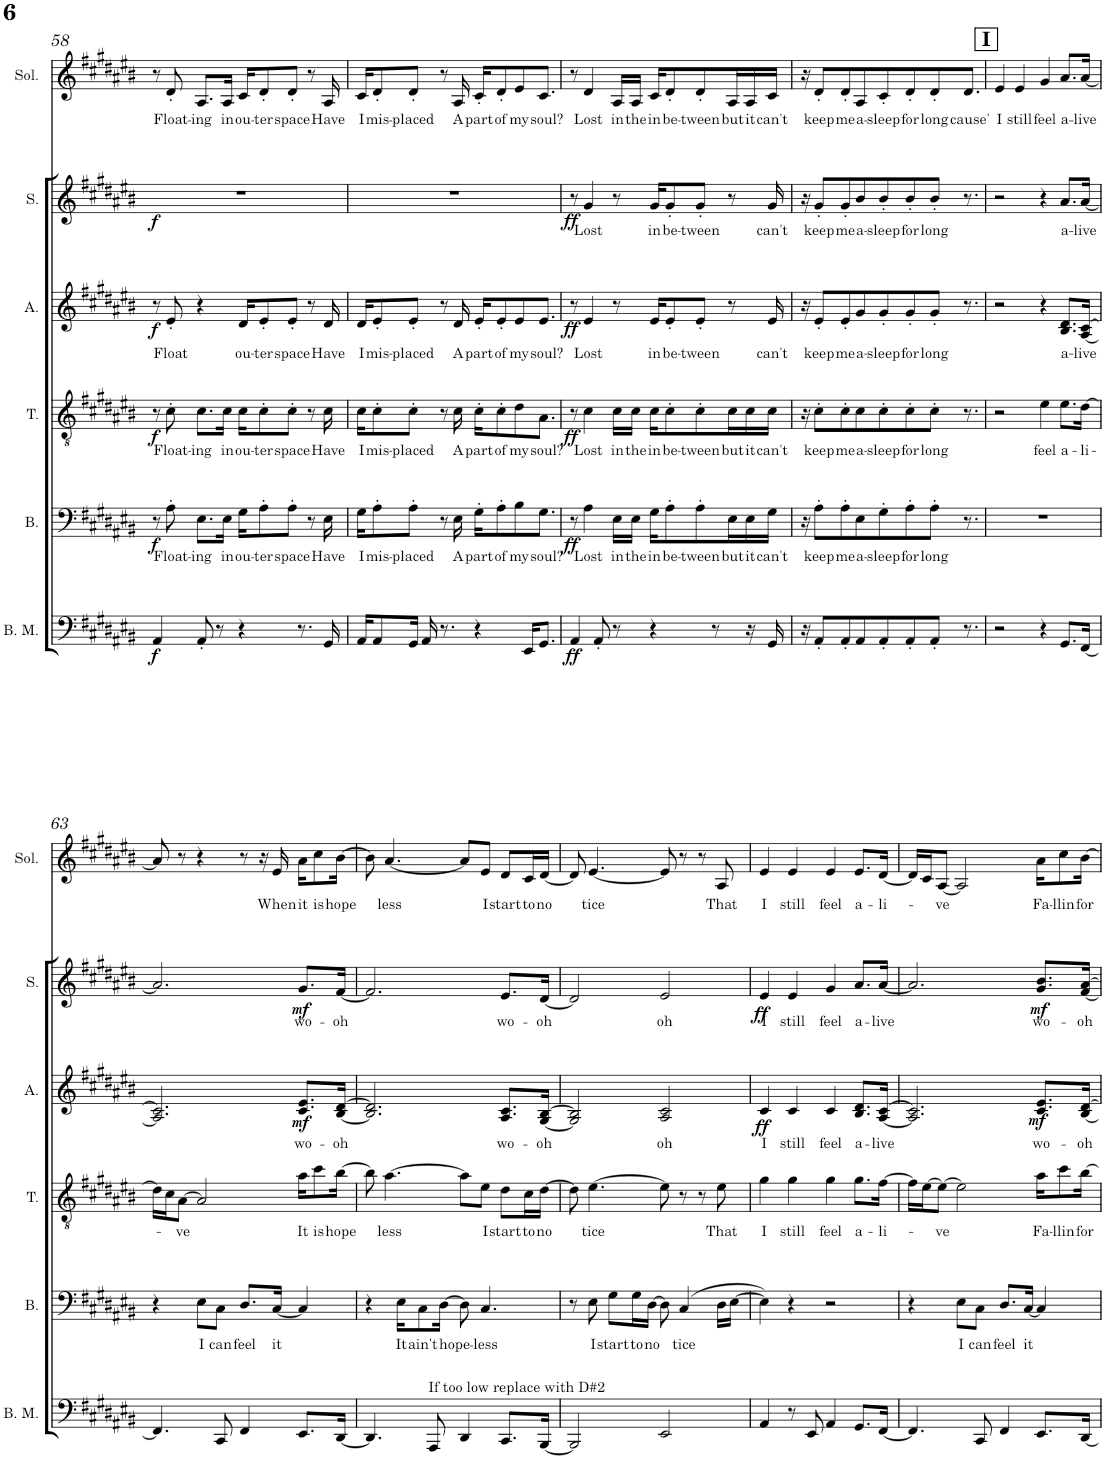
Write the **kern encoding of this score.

**kern	**dynam	**kern	**text	**dynam	**kern	**text	**dynam	**kern	**text	**dynam	**kern	**text	**dynam	**kern	**text
*part6	*part6	*part5	*part5	*part5	*part4	*part4	*part4	*part3	*part3	*part3	*part2	*part2	*part2	*part1	*part1
*staff6	*staff6	*staff5	*staff5	*staff5	*staff4	*staff4	*staff4	*staff3	*staff3	*staff3	*staff2	*staff2	*staff2	*staff1	*staff1
*I"Bass Mic	*	*I"Bass	*	*	*I"Tenor	*	*	*I"Alto	*	*	*I"Soprano	*	*	*I"Solo	*
*I'B. M.	*	*I'B.	*	*	*I'T.	*	*	*I'A.	*	*	*I'S.	*	*	*I'Sol.	*
!!LO:PB:g=z
*clefF4	*	*clefF4	*	*	*clefGv2	*	*	*clefG2	*	*	*clefG2	*	*	*clefG2	*
*	*	*	*	*	*	*	*	*	*	*	*	*	*	*Trd7c12	*
*k[f#c#g#d#a#e#b#]	*	*k[f#c#g#d#a#e#b#]	*	*	*k[f#c#g#d#a#e#b#]	*	*	*k[f#c#g#d#a#e#b#]	*	*	*k[f#c#g#d#a#e#b#]	*	*	*k[f#c#g#d#a#e#b#]	*
*M4/4	*	*M4/4	*	*	*M4/4	*	*	*M4/4	*	*	*M4/4	*	*	*M4/4	*
=58	=58	=58	=58	=58	=58	=58	=58	=58	=58	=58	=58	=58	=58	=58	=58
!	!LO:DY:b	!	!	!LO:DY:a	!	!	!LO:DY:a	!	!	!LO:DY:a	!	!	!LO:DY:a	!	!
4AA#/	f	8r	.	f	8r	.	f	8r	.	f	1r	.	f	8r	.
!	!	!	!LO:LY:b	!	!	!LO:LY:b	!	!	!LO:LY:b	!	!	!	!	!	!LO:LY:b
.	.	8A#'\	Float-	.	8c#'\	Float-	.	8e#'/	Float	.	.	.	.	8d#'/	Float-
!	!	!	!LO:LY:b	!	!	!LO:LY:b	!	!	!	!	!	!	!	!	!LO:LY:b
8AA#'/	.	8.E#\L	-ing	.	8.c#\L	-ing	.	4r	.	.	.	.	.	8.A#/L	-ing
8r	.	.	.	.	.	.	.	.	.	.	.	.	.	.	.
!	!	!	!LO:LY:b	!	!	!LO:LY:b	!	!	!	!	!	!	!	!	!LO:LY:b
.	.	16E#\Jk	in	.	16c#\Jk	in	.	.	.	.	.	.	.	16A#/Jk	in
!	!	!	!LO:LY:b	!	!	!LO:LY:b	!	!	!LO:LY:b	!	!	!	!	!	!LO:LY:b
4r	.	16G#\KL	ou-	.	16c#\KL	ou-	.	16d#/KL	ou-	.	.	.	.	16c#/KL	ou-
!	!	!	!LO:LY:b	!	!	!LO:LY:b	!	!	!LO:LY:b	!	!	!	!	!	!LO:LY:b
.	.	8A#'\	-ter	.	8c#'\	-ter	.	8e#'/	-ter	.	.	.	.	8d#'/	-ter
!	!	!	!LO:LY:b	!	!	!LO:LY:b	!	!	!LO:LY:b	!	!	!	!	!	!LO:LY:b
.	.	8A#'\J	space	.	8c#'\J	space	.	8e#'/J	space	.	.	.	.	8d#'/J	space
8.r	.	.	.	.	.	.	.	.	.	.	.	.	.	.	.
.	.	8r	.	.	8r	.	.	8r	.	.	.	.	.	8r	.
!	!	!	!LO:LY:b	!	!	!LO:LY:b	!	!	!LO:LY:b	!	!	!	!	!	!LO:LY:b
16GG#/	.	16E#\	Have	.	16c#\	Have	.	16d#/	Have	.	.	.	.	16A#/	Have
=59	=59	=59	=59	=59	=59	=59	=59	=59	=59	=59	=59	=59	=59	=59	=59
!	!	!	!LO:LY:b	!	!	!LO:LY:b	!	!	!LO:LY:b	!	!	!	!	!	!LO:LY:b
16AA#/KL	.	16G#\KL	I	.	16c#\KL	I	.	16d#/KL	I	.	1r	.	.	16c#/KL	I
!	!	!	!LO:LY:b	!	!	!LO:LY:b	!	!	!LO:LY:b	!	!	!	!	!	!LO:LY:b
8AA#/	.	8A#'\	mis-	.	8c#'\	mis-	.	8e#'/	mis-	.	.	.	.	8d#'/	mis-
!	!	!	!LO:LY:b	!	!	!LO:LY:b	!	!	!LO:LY:b	!	!	!	!	!	!LO:LY:b
16GG#/Jk	.	8A#'\J	-placed	.	8c#'\J	-placed	.	8e#'/J	-placed	.	.	.	.	8d#'/J	-placed
16AA#/	.	.	.	.	.	.	.	.	.	.	.	.	.	.	.
8.r	.	8r	.	.	8r	.	.	8r	.	.	.	.	.	8r	.
!	!	!	!LO:LY:b	!	!	!LO:LY:b	!	!	!LO:LY:b	!	!	!	!	!	!LO:LY:b
.	.	16E#\	A	.	16c#\	A	.	16d#/	A	.	.	.	.	16A#/	A
!	!	!	!LO:LY:b	!	!	!LO:LY:b	!	!	!LO:LY:b	!	!	!	!	!	!LO:LY:b
4r	.	16G#'\KL	part	.	16c#'\KL	part	.	16e#'/KL	part	.	.	.	.	16c#'/KL	part
!	!	!	!LO:LY:b	!	!	!LO:LY:b	!	!	!LO:LY:b	!	!	!	!	!	!LO:LY:b
.	.	8A#'\	of	.	8c#'\	of	.	8e#'/	of	.	.	.	.	8d#'/	of
!	!	!	!LO:LY:b	!	!	!LO:LY:b	!	!	!LO:LY:b	!	!	!	!	!	!LO:LY:b
.	.	8B#\	my	.	8d#\	my	.	8e#/	my	.	.	.	.	8e#/	my
16EE#/KL	.	.	.	.	.	.	.	.	.	.	.	.	.	.	.
!	!	!	!LO:LY:b	!	!	!LO:LY:b	!	!	!LO:LY:b	!	!	!	!	!	!LO:LY:b
8.GG#/J	.	8.G#\J	soul?	.	8.A#\J	soul?	.	8.e#/J	soul?	.	.	.	.	8.c#/J	soul?
=60	=60	=60	=60	=60	=60	=60	=60	=60	=60	=60	=60	=60	=60	=60	=60
!	!LO:DY:b	!	!	!LO:DY:a	!	!	!LO:DY:a	!	!	!LO:DY:a	!	!	!LO:DY:a	!	!
4AA#/	ff	8r	.	ff	8r	.	ff	8r	.	ff	8r	.	ff	8r	.
!	!	!	!LO:LY:b	!	!	!LO:LY:b	!	!	!LO:LY:b	!	!	!LO:LY:b	!	!	!LO:LY:b
.	.	4A#\	Lost	.	4c#\	Lost	.	4e#/	Lost	.	4g#/	Lost	.	4d#/	Lost
8AA#'/	.	.	.	.	.	.	.	.	.	.	.	.	.	.	.
!	!	!	!LO:LY:b	!	!	!LO:LY:b	!	!	!	!	!	!	!	!	!LO:LY:b
8r	.	16E#\LL	in	.	16c#\LL	in	.	8r	.	.	8r	.	.	16A#/LL	in
!	!	!	!LO:LY:b	!	!	!LO:LY:b	!	!	!	!	!	!	!	!	!LO:LY:b
.	.	16E#\JJ	the	.	16c#\JJ	the	.	.	.	.	.	.	.	16A#/JJ	the
!	!	!	!LO:LY:b	!	!	!LO:LY:b	!	!	!LO:LY:b	!	!	!LO:LY:b	!	!	!LO:LY:b
4r	.	16G#\KL	in	.	16c#\KL	in	.	16e#/KL	in	.	16g#/KL	in	.	16c#/KL	in
!	!	!	!LO:LY:b	!	!	!LO:LY:b	!	!	!LO:LY:b	!	!	!LO:LY:b	!	!	!LO:LY:b
.	.	8A#'\	be-	.	8c#'\	be-	.	8e#'/	be-	.	8g#'/	be-	.	8d#'/	be-
!	!	!	!LO:LY:b	!	!	!LO:LY:b	!	!	!LO:LY:b	!	!	!LO:LY:b	!	!	!LO:LY:b
.	.	8A#'\	-tween	.	8c#'\	-tween	.	8e#'/J	-tween	.	8g#'/J	-tween	.	8d#'/	-tween
8r	.	.	.	.	.	.	.	.	.	.	.	.	.	.	.
!	!	!	!LO:LY:b	!	!	!LO:LY:b	!	!	!	!	!	!	!	!	!LO:LY:b
.	.	16E#\L	but	.	16c#\L	but	.	8r	.	.	8r	.	.	16A#/L	but
!	!	!	!LO:LY:b	!	!	!LO:LY:b	!	!	!	!	!	!	!	!	!LO:LY:b
16r	.	16E#\	it	.	16c#\	it	.	.	.	.	.	.	.	16A#/	it
!	!	!	!LO:LY:b	!	!	!LO:LY:b	!	!	!LO:LY:b	!	!	!LO:LY:b	!	!	!LO:LY:b
16GG#/	.	16G#\JJ	can't	.	16c#\JJ	can't	.	16e#/	can't	.	16g#/	can't	.	16c#/JJ	can't
=61	=61	=61	=61	=61	=61	=61	=61	=61	=61	=61	=61	=61	=61	=61	=61
16r	.	16r	.	.	16r	.	.	16r	.	.	16r	.	.	16r	.
!	!	!	!LO:LY:b	!	!	!LO:LY:b	!	!	!LO:LY:b	!	!	!LO:LY:b	!	!	!LO:LY:b
8AA#'/L	.	8A#'\L	keep	.	8c#'\L	keep	.	8e#'/L	keep	.	8g#'/L	keep	.	8d#'/L	keep
!	!	!	!LO:LY:b	!	!	!LO:LY:b	!	!	!LO:LY:b	!	!	!LO:LY:b	!	!	!LO:LY:b
8AA#'/	.	8A#'\	me	.	8c#'\	me	.	8e#'/	me	.	8g#'/	me	.	8d#'/	me
!	!	!	!LO:LY:b	!	!	!LO:LY:b	!	!	!LO:LY:b	!	!	!LO:LY:b	!	!	!LO:LY:b
8AA#/	.	8E#\	a-	.	8c#\	a-	.	8g#/	a-	.	8b#/	a-	.	8A#/	a-
!	!	!	!LO:LY:b	!	!	!LO:LY:b	!	!	!LO:LY:b	!	!	!LO:LY:b	!	!	!LO:LY:b
8AA#'/	.	8G#'\	-sleep	.	8c#'\	-sleep	.	8g#'/	-sleep	.	8b#'/	-sleep	.	8c#'/	-sleep
!	!	!	!LO:LY:b	!	!	!LO:LY:b	!	!	!LO:LY:b	!	!	!LO:LY:b	!	!	!LO:LY:b
8AA#'/	.	8A#'\	for	.	8c#'\	for	.	8g#'/	for	.	8b#'/	for	.	8d#'/	for
!	!	!	!LO:LY:b	!	!	!LO:LY:b	!	!	!LO:LY:b	!	!	!LO:LY:b	!	!	!LO:LY:b
8AA#'/J	.	8A#'\J	long	.	8c#'\J	long	.	8g#'/J	long	.	8b#'/J	long	.	8d#'/	long
!	!	!	!	!	!	!	!	!	!	!	!	!	!	!	!LO:LY:b
8.r	.	8.r	.	.	8.r	.	.	8.r	.	.	8.r	.	.	8.d#/J	cause'
!!LO:REH:place=s1:a:B:cj:fs=14:t=I
=62	=62	=62	=62	=62	=62	=62	=62	=62	=62	=62	=62	=62	=62	=62	=62
!	!	!	!	!	!	!	!	!	!	!	!	!	!	!	!LO:LY:b
2r	.	1r	.	.	2r	.	.	2r	.	.	2r	.	.	4e#/	I
!	!	!	!	!	!	!	!	!	!	!	!	!	!	!	!LO:LY:b
.	.	.	.	.	.	.	.	.	.	.	.	.	.	4e#/	still
!	!	!	!	!	!	!LO:LY:b	!	!	!	!	!	!	!	!	!LO:LY:b
4r	.	.	.	.	4e#\	feel	.	4r	.	.	4r	.	.	4g#/	feel
!	!	!	!	!	!	!LO:LY:b	!	!	!LO:LY:b	!	!	!LO:LY:b	!	!	!LO:LY:b
8.GG#/L	.	.	.	.	8.e#\L	a-	.	8.B#/ 8.d#/L	a-	.	8.a#/L	a-	.	8.a#/L	a-
!	!	!	!	!	!	!LO:LY:b	!	!	!LO:LY:b	!	!	!LO:LY:b	!	!	!LO:LY:b
[16FF#/Jk	.	.	.	.	[16d#\Jk	-li-	.	[16A#/ [16c#/Jk	-live	.	[16a#/Jk	-live	.	[16a#/Jk	-live
!!LO:LB:g=z
=63	=63	=63	=63	=63	=63	=63	=63	=63	=63	=63	=63	=63	=63	=63	=63
4.FF#/]	.	4r	.	.	16d#\LL]	.	.	2.A#/] 2.c#/]	.	.	2.a#/]	.	.	8a#/]	.
.	.	.	.	.	16c#\J	.	.	.	.	.	.	.	.	.	.
!	!	!	!	!	!	!LO:LY:b	!	!	!	!	!	!	!	!	!
.	.	.	.	.	[8A#\J	-ve	.	.	.	.	.	.	.	8r	.
!	!	!	!LO:LY:b	!	!	!	!	!	!	!	!	!	!	!	!
.	.	8E#\L	I	.	2A#/]	.	.	.	.	.	.	.	.	4r	.
!	!	!	!LO:LY:b	!	!	!	!	!	!	!	!	!	!	!	!
8CC#/	.	8C#\J	can	.	.	.	.	.	.	.	.	.	.	.	.
!	!	!	!LO:LY:b	!	!	!	!	!	!	!	!	!	!	!	!
4FF#/	.	8.D#/L	feel	.	.	.	.	.	.	.	.	.	.	8r	.
.	.	.	.	.	.	.	.	.	.	.	.	.	.	16r	.
!	!	!	!LO:LY:b	!	!	!	!	!	!	!	!	!	!	!	!LO:LY:b
.	.	[16C#/Jk	it	.	.	.	.	.	.	.	.	.	.	16e#/	When
!	!	!	!	!	!	!LO:LY:b	!	!	!LO:LY:b	!LO:DY:a	!	!LO:LY:b	!LO:DY:a	!	!LO:LY:b
8.EE#/L	.	4C#/]	.	.	16a#\KL	It	.	8.c#/ 8.e#/L	wo-	mf	8.g#/L	wo-	mf	16a#\KL	it
!	!	!	!	!	!	!LO:LY:b	!	!	!	!	!	!	!	!	!LO:LY:b
.	.	.	.	.	8cc#\	is	.	.	.	.	.	.	.	8cc#\	is
!	!	!	!	!	!	!LO:LY:b	!	!	!LO:LY:b	!	!	!LO:LY:b	!	!	!LO:LY:b
[16DD#/Jk	.	.	.	.	[16b#\Jk	hope	.	[16B#/ [16d#/Jk	-oh	.	[16f#/Jk	-oh	.	[16b#\Jk	hope
=64	=64	=64	=64	=64	=64	=64	=64	=64	=64	=64	=64	=64	=64	=64	=64
4.DD#/]	.	4r	.	.	8b#\]	.	.	2.B#/] 2.d#/]	.	.	2.f#/]	.	.	8b#\]	.
!	!	!	!	!	!	!LO:LY:b	!	!	!	!	!	!	!	!	!LO:LY:b
.	.	.	.	.	[4.a#\	less	.	.	.	.	.	.	.	[4.a#/	less
!	!	!	!LO:LY:b	!	!	!	!	!	!	!	!	!	!	!	!
.	.	16E#\KL	It	.	.	.	.	.	.	.	.	.	.	.	.
!	!	!	!LO:LY:b	!	!	!	!	!	!	!	!	!	!	!	!
.	.	8C#\	ain't	.	.	.	.	.	.	.	.	.	.	.	.
!LO:TX:a:t=If too low replace with D#2	!	!	!	!	!	!	!	!	!	!	!	!	!	!	!
8AAA#/	.	.	.	.	.	.	.	.	.	.	.	.	.	.	.
!	!	!	!LO:LY:b	!	!	!	!	!	!	!	!	!	!	!	!
.	.	[16D#\Jk	hope-	.	.	.	.	.	.	.	.	.	.	.	.
4DD#/	.	8D#\]	.	.	8a#\L]	.	.	.	.	.	.	.	.	8a#/L]	.
!	!	!	!LO:LY:b	!	!	!LO:LY:b	!	!	!	!	!	!	!	!	!LO:LY:b
.	.	4.C#/	-less	.	8e#\J	I	.	.	.	.	.	.	.	8e#/J	I
!	!	!	!	!	!	!LO:LY:b	!	!	!LO:LY:b	!	!	!LO:LY:b	!	!	!LO:LY:b
8.CC#/L	.	.	.	.	8d#\L	start	.	8.A#/ 8.c#/L	wo-	.	8.e#/L	wo-	.	8d#/L	start
!	!	!	!	!	!	!LO:LY:b	!	!	!	!	!	!	!	!	!LO:LY:b
.	.	.	.	.	16c#\L	to	.	.	.	.	.	.	.	16c#/L	to
!	!	!	!	!	!	!LO:LY:b	!	!	!LO:LY:b	!	!	!LO:LY:b	!	!	!LO:LY:b
[16BBB#/Jk	.	.	.	.	[16d#\JJ	no	.	[16G#/ [16B#/Jk	-oh	.	[16d#/Jk	-oh	.	[16d#/JJ	no
=65	=65	=65	=65	=65	=65	=65	=65	=65	=65	=65	=65	=65	=65	=65	=65
2BBB#/]	.	8r	.	.	8d#\]	.	.	2G#/] 2B#/]	.	.	2d#/]	.	.	8d#/]	.
!	!	!	!LO:LY:b	!	!	!LO:LY:b	!	!	!	!	!	!	!	!	!LO:LY:b
.	.	8E#\	I	.	[4.e#\	tice	.	.	.	.	.	.	.	[4.e#/	tice
!	!	!	!LO:LY:b	!	!	!	!	!	!	!	!	!	!	!	!
.	.	8G#\L	start	.	.	.	.	.	.	.	.	.	.	.	.
!	!	!	!LO:LY:b	!	!	!	!	!	!	!	!	!	!	!	!
.	.	16G#\L	to	.	.	.	.	.	.	.	.	.	.	.	.
!	!	!	!LO:LY:b	!	!	!	!	!	!	!	!	!	!	!	!
.	.	[16D#\JJ	no	.	.	.	.	.	.	.	.	.	.	.	.
!	!	!	!	!	!	!	!	!	!LO:LY:b	!	!	!LO:LY:b	!	!	!
2EE#/	.	8D#\]	.	.	8e#\]	.	.	2A#/ 2c#/	oh	.	2e#/	oh	.	8e#/]	.
!	!	!	!LO:LY:b	!	!	!	!	!	!	!	!	!	!	!	!
.	.	(4C#/	tice	.	8r	.	.	.	.	.	.	.	.	8r	.
.	.	.	.	.	8r	.	.	.	.	.	.	.	.	8r	.
!	!	!	!	!	!	!LO:LY:b	!	!	!	!	!	!	!	!	!LO:LY:b
.	.	16D#\LL	.	.	8e#\	That	.	.	.	.	.	.	.	8A#/	That
.	.	[16E#\JJ	.	.	.	.	.	.	.	.	.	.	.	.	.
=66	=66	=66	=66	=66	=66	=66	=66	=66	=66	=66	=66	=66	=66	=66	=66
!	!	!	!	!	!	!LO:LY:b	!	!	!LO:LY:b	!LO:DY:a	!	!LO:LY:b	!LO:DY:a	!	!LO:LY:b
4AA#/	.	4E#\])	.	.	4g#\	I	.	4c#/	I	ff	4e#/	I	ff	4e#/	I
!	!	!	!	!	!	!LO:LY:b	!	!	!LO:LY:b	!	!	!LO:LY:b	!	!	!LO:LY:b
8r	.	4r	.	.	4g#\	still	.	4c#/	still	.	4e#/	still	.	4e#/	still
8EE#/	.	.	.	.	.	.	.	.	.	.	.	.	.	.	.
!	!	!	!	!	!	!LO:LY:b	!	!	!LO:LY:b	!	!	!LO:LY:b	!	!	!LO:LY:b
4AA#/	.	2r	.	.	4g#\	feel	.	4c#/	feel	.	4g#/	feel	.	4e#/	feel
!	!	!	!	!	!	!LO:LY:b	!	!	!LO:LY:b	!	!	!LO:LY:b	!	!	!LO:LY:b
8.GG#/L	.	.	.	.	8.g#\L	a-	.	8.B#/ 8.d#/L	a-	.	8.a#/L	a-	.	8.e#/L	a-
!	!	!	!	!	!	!LO:LY:b	!	!	!LO:LY:b	!	!	!LO:LY:b	!	!	!LO:LY:b
[16FF#/Jk	.	.	.	.	[16f#\Jk	-li-	.	[16A#/ [16c#/Jk	-live	.	[16a#/Jk	-live	.	[16d#/Jk	-li-
=67	=67	=67	=67	=67	=67	=67	=67	=67	=67	=67	=67	=67	=67	=67	=67
4.FF#/]	.	4r	.	.	16f#\LL]	.	.	2.A#/] 2.c#/]	.	.	2.a#/]	.	.	16d#/LL]	.
.	.	.	.	.	[16e#\J	.	.	.	.	.	.	.	.	16c#/J	.
!	!	!	!	!	!	!LO:LY:b	!	!	!	!	!	!	!	!	!LO:LY:b
.	.	.	.	.	8e#\J_	-ve	.	.	.	.	.	.	.	[8A#/J	-ve
!	!	!	!LO:LY:b	!	!	!	!	!	!	!	!	!	!	!	!
.	.	8E#\L	I	.	2e#\]	.	.	.	.	.	.	.	.	2A#/]	.
!	!	!	!LO:LY:b	!	!	!	!	!	!	!	!	!	!	!	!
8CC#/	.	8C#\J	can	.	.	.	.	.	.	.	.	.	.	.	.
!	!	!	!LO:LY:b	!	!	!	!	!	!	!	!	!	!	!	!
4FF#/	.	8.D#/L	feel	.	.	.	.	.	.	.	.	.	.	.	.
!	!	!	!LO:LY:b	!	!	!	!	!	!	!	!	!	!	!	!
.	.	[16C#/Jk	it	.	.	.	.	.	.	.	.	.	.	.	.
!	!	!	!	!	!	!LO:LY:b	!	!	!LO:LY:b	!LO:DY:a	!	!LO:LY:b	!LO:DY:a	!	!LO:LY:b
8.EE#/L	.	4C#/]	.	.	16a#\KL	Fa-	.	8.c#/ 8.e#/L	wo-	mf	8.g#/ 8.b#/L	wo-	mf	16a#\KL	Fa-
!	!	!	!	!	!	!LO:LY:b	!	!	!	!	!	!	!	!	!LO:LY:b
.	.	.	.	.	8cc#\	-llin	.	.	.	.	.	.	.	8cc#\	-llin
!	!	!	!	!	!	!LO:LY:b	!	!	!LO:LY:b	!	!	!LO:LY:b	!	!	!LO:LY:b
[16DD#/Jk	.	.	.	.	[16b#\Jk	for	.	[16B#/ [16d#/Jk	-oh	.	[16f#/ [16a#/Jk	-oh	.	[16b#\Jk	for
=	=	=	=	=	=	=	=	=	=	=	=	=	=	=	=
*-	*-	*-	*-	*-	*-	*-	*-	*-	*-	*-	*-	*-	*-	*-	*-
